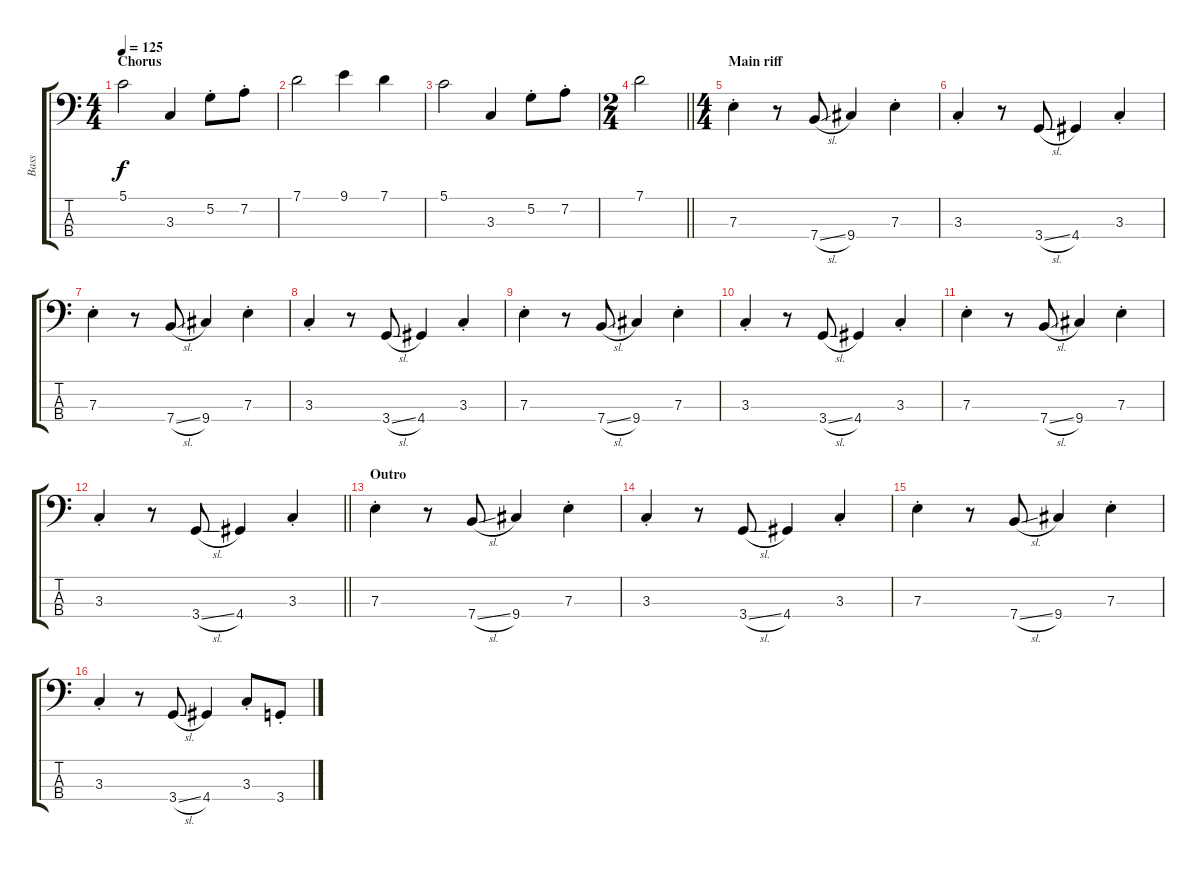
\track ("Bass" "Bass") {instrument electricbassfinger}
\staff {score tabs}
\tuning (G2 D2 A1 E1) {hide}
\ts (4 4)
\section ("" "Chorus")
\tempo 125
\clef f4
\ks c
5.1.2{dy f} 3.3.4 5.2{st}.8 7.2{st}.8 |
7.1.2 9.1.4 7.1.4 |
5.1.2 3.3.4 5.2{st}.8 7.2{st}.8 |
\ts (2 4)
\barLineRight lightlight
7.1.2 |
\ts (4 4)
\section ("" "Main riff")
7.3{st}.4 r.8 7.4{sl}.8 9.4.4 7.3{st}.4 |
3.3{st}.4 r.8 3.4{sl}.8 4.4.4 3.3{st}.4 |
7.3{st}.4 r.8 7.4{sl}.8 9.4.4 7.3{st}.4 |
3.3{st}.4 r.8 3.4{sl}.8 4.4.4 3.3{st}.4 |
7.3{st}.4 r.8 7.4{sl}.8 9.4.4 7.3{st}.4 |
3.3{st}.4 r.8 3.4{sl}.8 4.4.4 3.3{st}.4 |
7.3{st}.4 r.8 7.4{sl}.8 9.4.4 7.3{st}.4 |
\barLineRight lightlight
3.3{st}.4 r.8 3.4{sl}.8 4.4.4 3.3{st}.4 |
\section ("" "Outro")
7.3{st}.4 r.8 7.4{sl}.8 9.4.4 7.3{st}.4 |
3.3{st}.4 r.8 3.4{sl}.8 4.4.4 3.3{st}.4 |
7.3{st}.4 r.8 7.4{sl}.8 9.4.4 7.3{st}.4 |
3.3{st}.4 r.8 3.4{sl}.8 4.4.4 3.3{st}.8 3.4{st}.8
